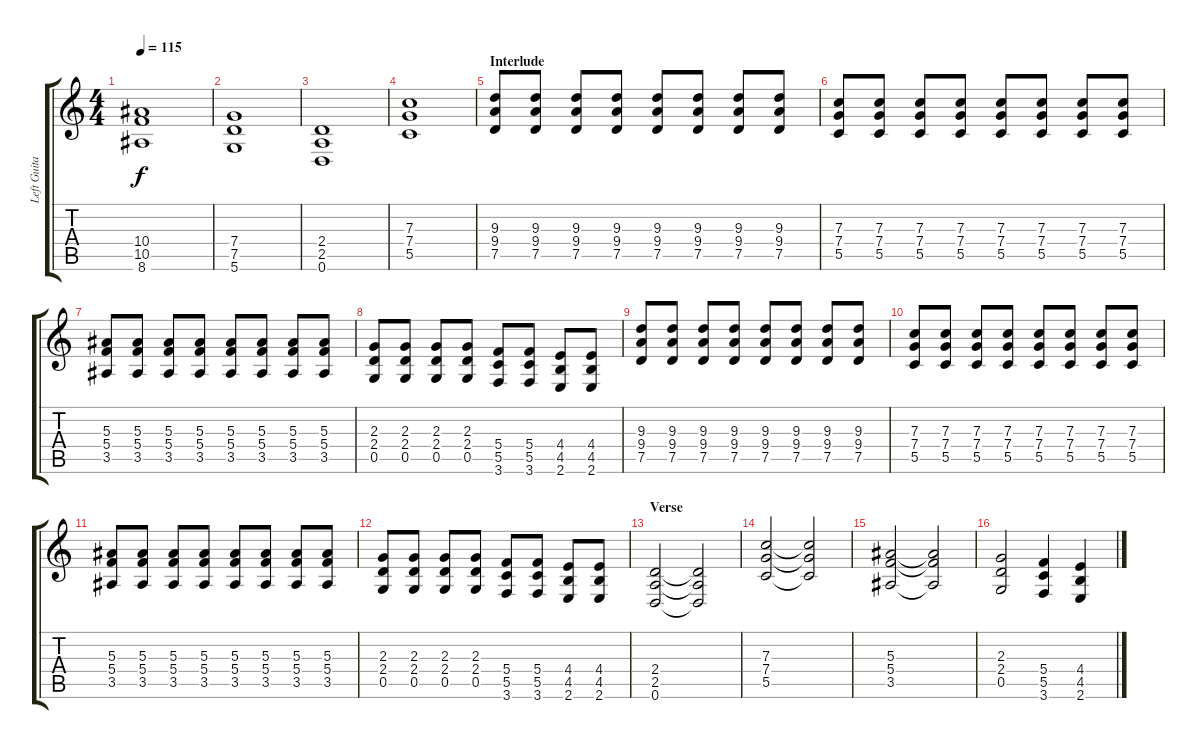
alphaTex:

\track ("Left Guitar" "Left Guita") {instrument distortionguitar}
\staff {score tabs}
\tuning (D4 A3 F3 C3 G2 D2) {hide}
\ts (4 4)
\tempo 115
\clef g2
\ks c
(10.4 10.5 8.6).1{dy f} |
(7.4 7.5 5.6).1 |
(2.4 2.5 0.6).1 |
(7.3 7.4 5.5).1 |
\section ("" "Interlude")
(9.3 9.4 7.5).8 (9.3 9.4 7.5).8 (9.3 9.4 7.5).8 (9.3 9.4 7.5).8 (9.3 9.4 7.5).8 (9.3 9.4 7.5).8 (9.3 9.4 7.5).8 (9.3 9.4 7.5).8 |
(7.3 7.4 5.5).8 (7.3 7.4 5.5).8 (7.3 7.4 5.5).8 (7.3 7.4 5.5).8 (7.3 7.4 5.5).8 (7.3 7.4 5.5).8 (7.3 7.4 5.5).8 (7.3 7.4 5.5).8 |
(5.3 5.4 3.5).8 (5.3 5.4 3.5).8 (5.3 5.4 3.5).8 (5.3 5.4 3.5).8 (5.3 5.4 3.5).8 (5.3 5.4 3.5).8 (5.3 5.4 3.5).8 (5.3 5.4 3.5).8 |
(2.3 2.4 0.5).8 (2.3 2.4 0.5).8 (2.3 2.4 0.5).8 (2.3 2.4 0.5).8 (5.4 5.5 3.6).8 (5.4 5.5 3.6).8 (4.4 4.5 2.6).8 (4.4 4.5 2.6).8 |
(9.3 9.4 7.5).8 (9.3 9.4 7.5).8 (9.3 9.4 7.5).8 (9.3 9.4 7.5).8 (9.3 9.4 7.5).8 (9.3 9.4 7.5).8 (9.3 9.4 7.5).8 (9.3 9.4 7.5).8 |
(7.3 7.4 5.5).8 (7.3 7.4 5.5).8 (7.3 7.4 5.5).8 (7.3 7.4 5.5).8 (7.3 7.4 5.5).8 (7.3 7.4 5.5).8 (7.3 7.4 5.5).8 (7.3 7.4 5.5).8 |
(5.3 5.4 3.5).8 (5.3 5.4 3.5).8 (5.3 5.4 3.5).8 (5.3 5.4 3.5).8 (5.3 5.4 3.5).8 (5.3 5.4 3.5).8 (5.3 5.4 3.5).8 (5.3 5.4 3.5).8 |
(2.3 2.4 0.5).8 (2.3 2.4 0.5).8 (2.3 2.4 0.5).8 (2.3 2.4 0.5).8 (5.4 5.5 3.6).8 (5.4 5.5 3.6).8 (4.4 4.5 2.6).8 (4.4 4.5 2.6).8 |
\section ("" "Verse")
(2.4 2.5 0.6).2 (2.4{t} 2.5{t} 0.6{t}).2 |
(7.3 7.4 5.5).2 (7.3{t} 7.4{t} 5.5{t}).2 |
(5.3 5.4 3.5).2 (5.3{t} 5.4{t} 3.5{t}).2 |
(2.3 2.4 0.5).2 (5.4 5.5 3.6).4 (4.4 4.5 2.6).4
